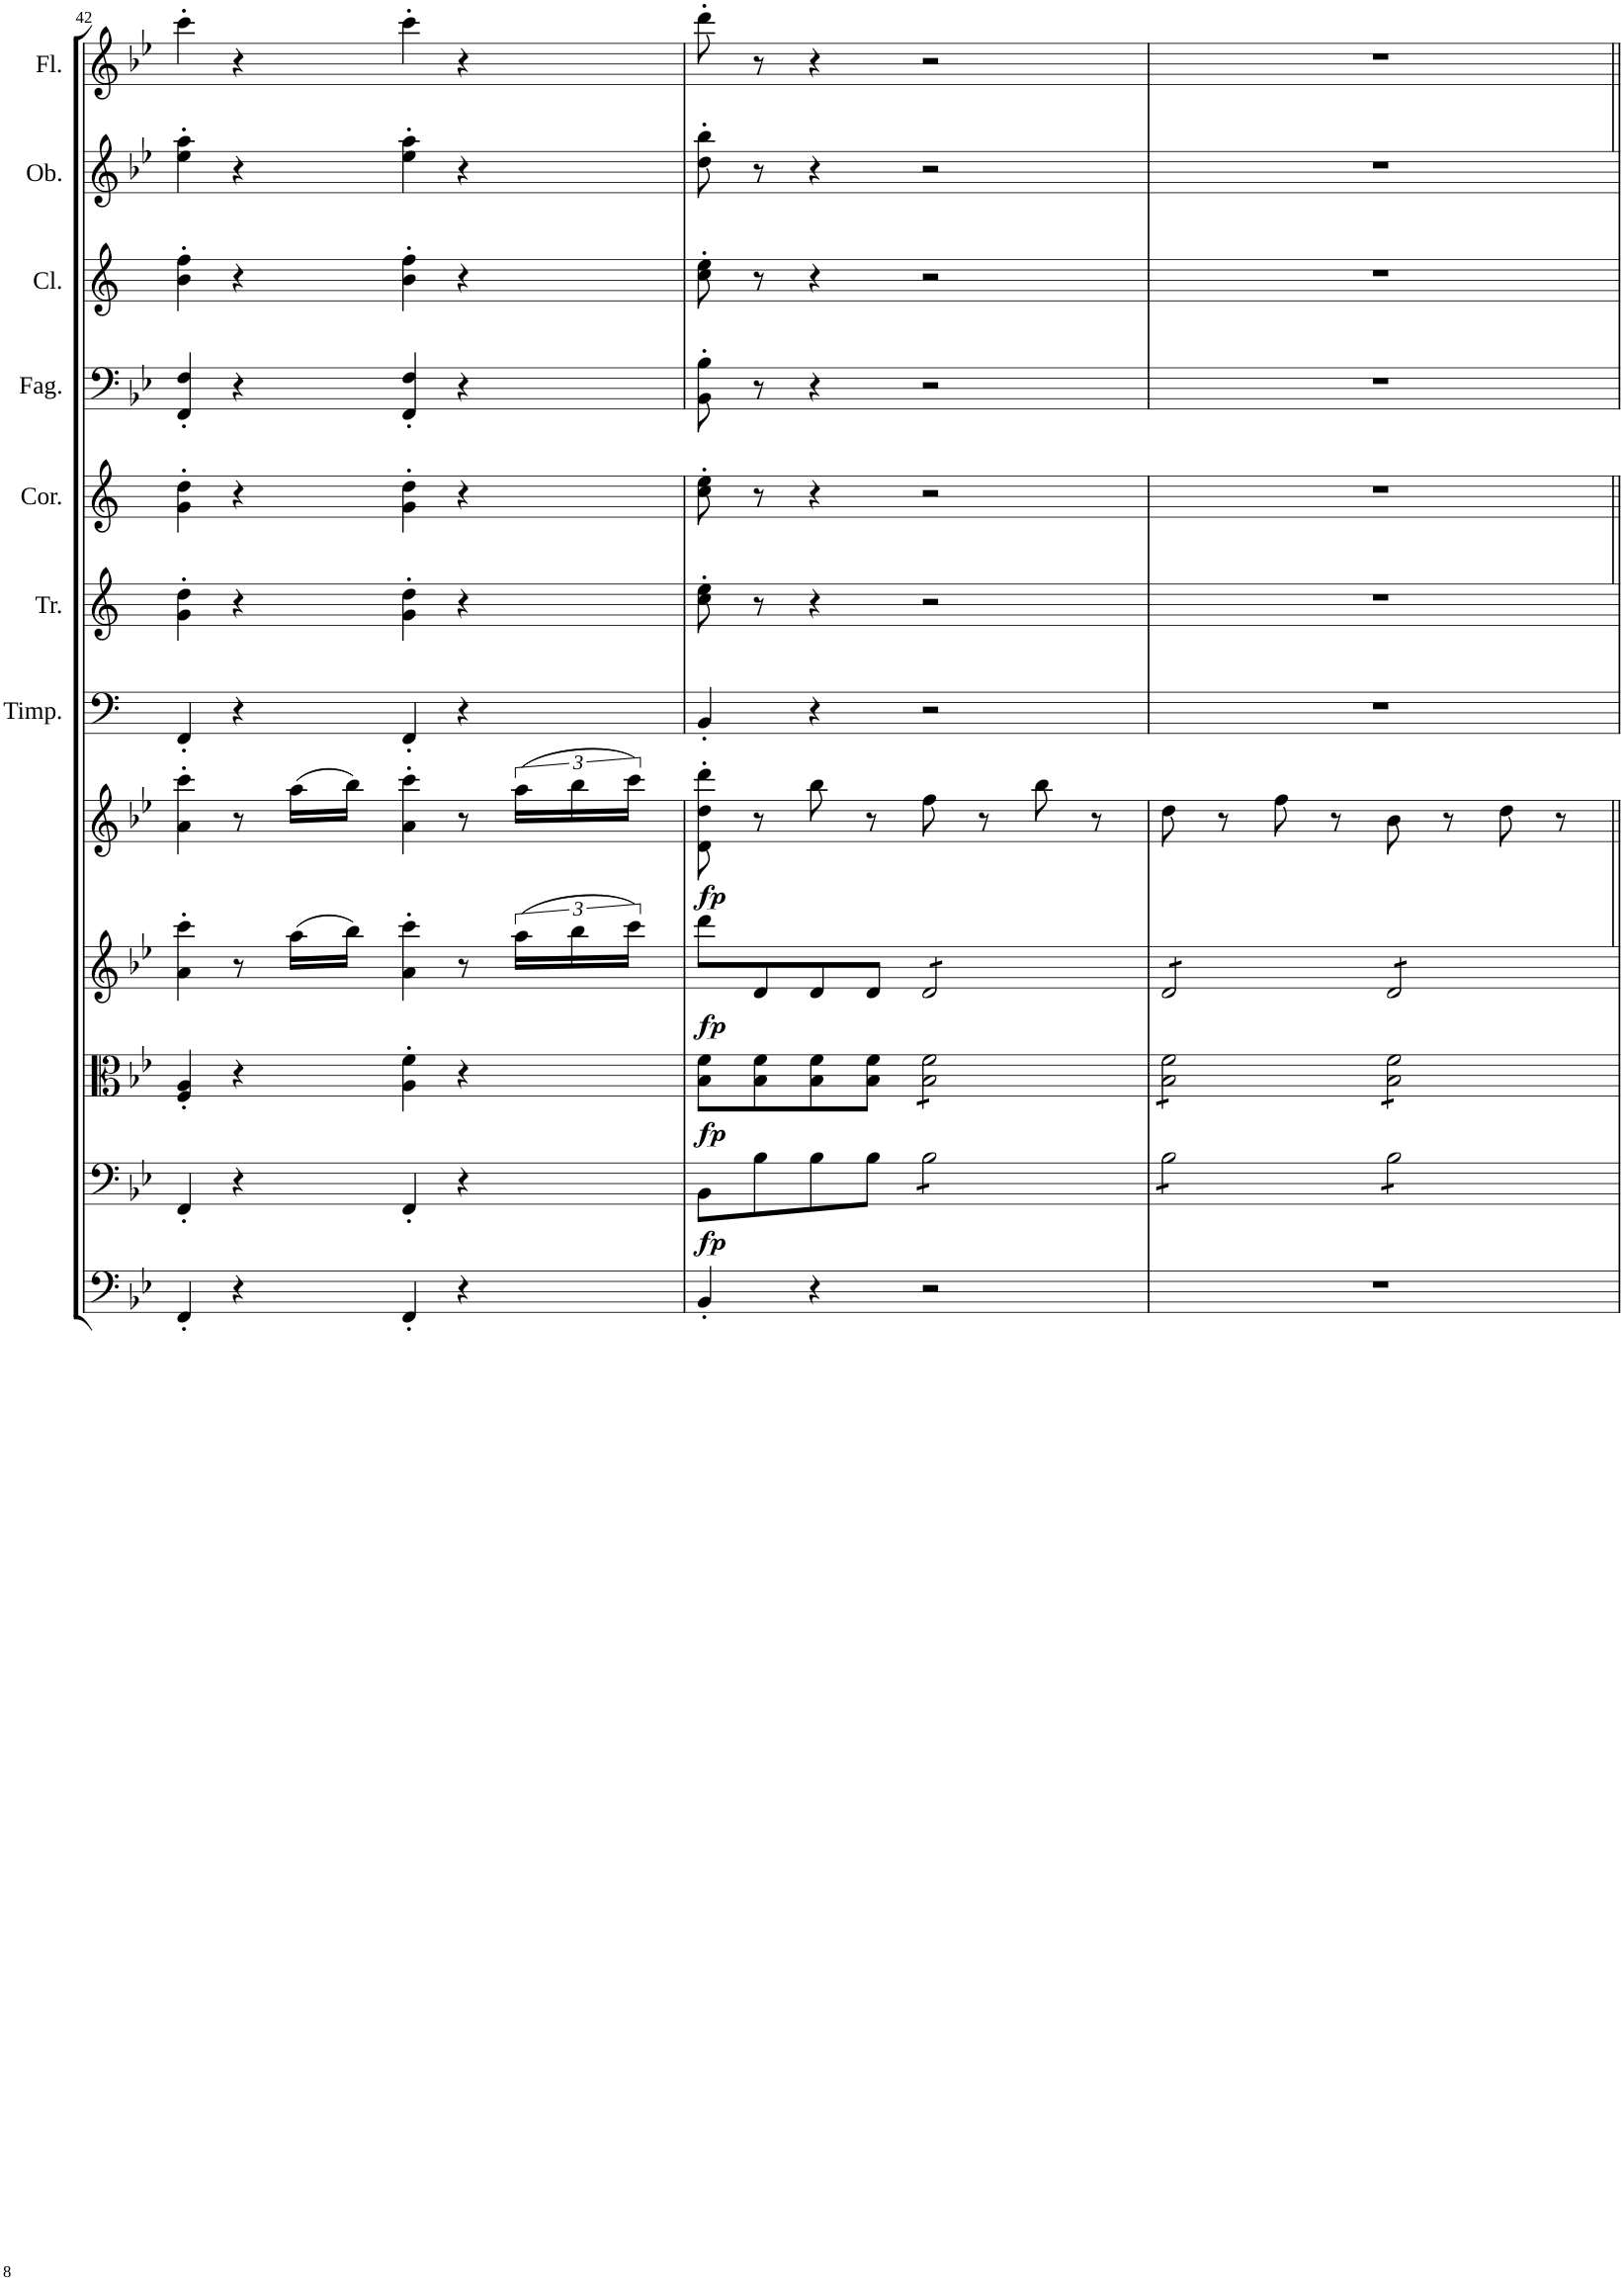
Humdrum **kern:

**kern	**kern	**dynam	**kern	**dynam	**kern	**dynam	**kern	**dynam	**kern	**kern	**kern	**kern	**kern	**kern	**kern
*part12	*part11	*part11	*part10	*part10	*part9	*part9	*part8	*part8	*part7	*part6	*part5	*part4	*part3	*part2	*part1
*staff12	*staff11	*staff11	*staff10	*staff10	*staff9	*staff9	*staff8	*staff8	*staff7	*staff6	*staff5	*staff4	*staff3	*staff2	*staff1
*I"Contrabasso	*I"Violoncello	*	*I"Viola	*	*I"Violino II	*	*I"Violino I	*	*I"Timpani in B-F	*I"Trombe in B	*I"Corni in B	*I"Fagotti	*I"Clarinetti in B	*I"Oboi	*I"Flauto
*	*	*	*	*	*	*	*	*	*I'Timp.	*I'Tr.	*I'Cor.	*I'Fag.	*I'Cl.	*I'Ob.	*I'Fl.
!!LO:PB:g=z
*clefF4	*clefF4	*	*clefC3	*	*clefG2	*	*clefG2	*	*clefF4	*clefG2	*clefG2	*clefF4	*clefG2	*clefG2	*clefG2
*Trd7c12	*	*	*	*	*	*	*	*	*	*Trd1c2	*Trd8c14	*	*Trd1c2	*	*
*k[b-e-]	*k[b-e-]	*	*k[b-e-]	*	*k[b-e-]	*	*k[b-e-]	*	*k[b-e-]	*k[]	*k[]	*k[b-e-]	*k[]	*k[b-e-]	*k[b-e-]
*M2/2	*M2/2	*	*M2/2	*	*M2/2	*	*M2/2	*	*M2/2	*M2/2	*M2/2	*M2/2	*M2/2	*M2/2	*M2/2
*met(c|)	*met(c|)	*	*met(c|)	*	*met(c|)	*	*met(c|)	*	*met(c|)	*met(c|)	*met(c|)	*met(c|)	*met(c|)	*met(c|)	*met(c|)
=42	=42	=42	=42	=42	=42	=42	=42	=42	=42	=42	=42	=42	=42	=42	=42
4FF'/	4FF'/	.	4F/' 4A/'	.	4a\' 4ccc\'	.	4a\' 4ccc\'	.	4FF'/	4g\' 4dd\'	4g\' 4dd\'	4FF/' 4F/'	4b\' 4ff\'	4ee-\' 4aa\'	4ccc'\
4r	4r	.	4r	.	8r	.	8r	.	4r	4r	4r	4r	4r	4r	4r
.	.	.	.	.	(16aa\LL	.	(16aa\LL	.	.	.	.	.	.	.	.
.	.	.	.	.	16bb-\JJ)	.	16bb-\JJ)	.	.	.	.	.	.	.	.
4FF'/	4FF'/	.	4A\' 4f\'	.	4a\' 4ccc\'	.	4a\' 4ccc\'	.	4FF'/	4g\' 4dd\'	4g\' 4dd\'	4FF/' 4F/'	4b\' 4ff\'	4ee-\' 4aa\'	4ccc'\
4r	4r	.	4r	.	8r	.	8r	.	4r	4r	4r	4r	4r	4r	4r
.	.	.	.	.	(24aa\LL	.	(24aa\LL	.	.	.	.	.	.	.	.
.	.	.	.	.	24bb-\	.	24bb-\	.	.	.	.	.	.	.	.
.	.	.	.	.	24ccc\JJ)	.	24ccc\JJ)	.	.	.	.	.	.	.	.
=43	=43	=43	=43	=43	=43	=43	=43	=43	=43	=43	=43	=43	=43	=43	=43
!	!	!LO:DY:b	!	!LO:DY:b	!	!LO:DY:b	!	!LO:DY:b	!	!	!	!	!	!	!
4BB-'/	8BB-\L	fp	8B-\ 8f\L	fp	8ddd\L	fp	8d\' 8dd\' 8ddd\'	fp	4BB-'/	8cc\' 8ee\'	8cc\' 8ee\'	8BB-\' 8B-\'	8cc\' 8ee\'	8dd\' 8bb-\'	8ddd'\
.	8B-\	.	8B-\ 8f\	.	8d/	.	8r	.	.	8r	8r	8r	8r	8r	8r
4r	8B-\	.	8B-\ 8f\	.	8d/	.	8bb-\	.	4r	4r	4r	4r	4r	4r	4r
.	8B-\J	.	8B-\ 8f\J	.	8d/J	.	8r	.	.	.	.	.	.	.	.
*	*tremolo	*	*	*	*	*	*	*	*	*	*	*	*	*	*
*	*	*	*tremolo	*	*	*	*	*	*	*	*	*	*	*	*
*	*	*	*	*	*tremolo	*	*	*	*	*	*	*	*	*	*
2r	8B-\L	.	8B-\ 8f\L	.	8d/L	.	8ff\	.	2r	2r	2r	2r	2r	2r	2r
.	8B-\	.	8B-\ 8f\	.	8d/	.	8r	.	.	.	.	.	.	.	.
.	8B-\	.	8B-\ 8f\	.	8d/	.	8bb-\	.	.	.	.	.	.	.	.
.	8B-\J	.	8B-\ 8f\J	.	8d/J	.	8r	.	.	.	.	.	.	.	.
=44	=44	=44	=44	=44	=44	=44	=44	=44	=44	=44	=44	=44	=44	=44	=44
1r	8B-\L	.	8B-\ 8f\L	.	8d/L	.	8dd\	.	1r	1r	1r	1r	1r	1r	1r
.	8B-\	.	8B-\ 8f\	.	8d/	.	8r	.	.	.	.	.	.	.	.
.	8B-\	.	8B-\ 8f\	.	8d/	.	8ff\	.	.	.	.	.	.	.	.
.	8B-\J	.	8B-\ 8f\J	.	8d/J	.	8r	.	.	.	.	.	.	.	.
.	8B-\L	.	8B-\ 8f\L	.	8d/L	.	8b-\	.	.	.	.	.	.	.	.
.	8B-\	.	8B-\ 8f\	.	8d/	.	8r	.	.	.	.	.	.	.	.
.	8B-\	.	8B-\ 8f\	.	8d/	.	8dd\	.	.	.	.	.	.	.	.
.	8B-\J	.	8B-\ 8f\J	.	8d/J	.	8r	.	.	.	.	.	.	.	.
*	*	*	*	*	*Xtremolo	*	*	*	*	*	*	*	*	*	*
*	*	*	*Xtremolo	*	*	*	*	*	*	*	*	*	*	*	*
*	*Xtremolo	*	*	*	*	*	*	*	*	*	*	*	*	*	*
=||	=||	=||	=||	=||	=||	=||	=||	=||	=||	=||	=||	=||	=||	=||	=||
*-	*-	*-	*-	*-	*-	*-	*-	*-	*-	*-	*-	*-	*-	*-	*-
